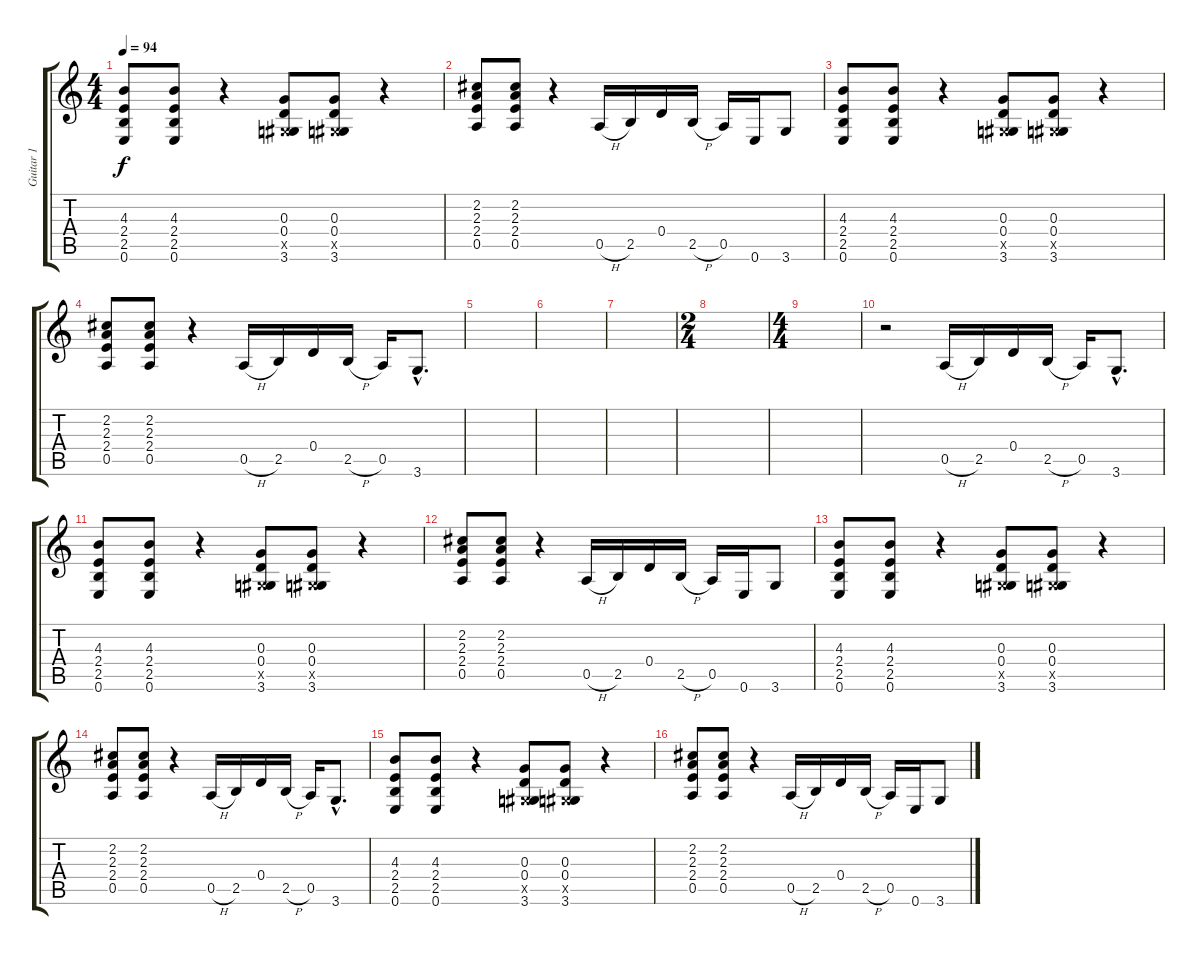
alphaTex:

\track ("Guitar 1" "Guitar 1") {instrument overdrivenguitar}
\staff {score tabs}
\tuning (E4 B3 G3 D3 A2 E2) {hide}
\ts (4 4)
\tempo 94
\clef g2
\ks c
(4.3 2.4 2.5 0.6).8{dy f} (4.3 2.4 2.5 0.6).8 r.4 (0.3 0.4 -1.5{x} 3.6).8 (0.3 0.4 -1.5{x} 3.6).8 r.4 |
(2.2 2.3 2.4 0.5).8 (2.2 2.3 2.4 0.5).8 r.4 0.5{h}.16 2.5.16 0.4.16 2.5{h}.16 0.5.16 0.6.16 3.6.8 |
(4.3 2.4 2.5 0.6).8 (4.3 2.4 2.5 0.6).8 r.4 (0.3 0.4 -1.5{x} 3.6).8 (0.3 0.4 -1.5{x} 3.6).8 r.4 |
(2.2 2.3 2.4 0.5).8 (2.2 2.3 2.4 0.5).8 r.4 0.5{h}.16 2.5.16 0.4.16 2.5{h}.16 0.5.16 3.6{hac}.8{d} |
|
|
|
\ts (2 4)
|
\ts (4 4)
|
r.2 0.5{h}.16 2.5.16 0.4.16 2.5{h}.16 0.5.16 3.6{hac}.8{d} |
(4.3 2.4 2.5 0.6).8 (4.3 2.4 2.5 0.6).8 r.4 (0.3 0.4 -1.5{x} 3.6).8 (0.3 0.4 -1.5{x} 3.6).8 r.4 |
(2.2 2.3 2.4 0.5).8 (2.2 2.3 2.4 0.5).8 r.4 0.5{h}.16 2.5.16 0.4.16 2.5{h}.16 0.5.16 0.6.16 3.6.8 |
(4.3 2.4 2.5 0.6).8 (4.3 2.4 2.5 0.6).8 r.4 (0.3 0.4 -1.5{x} 3.6).8 (0.3 0.4 -1.5{x} 3.6).8 r.4 |
(2.2 2.3 2.4 0.5).8 (2.2 2.3 2.4 0.5).8 r.4 0.5{h}.16 2.5.16 0.4.16 2.5{h}.16 0.5.16 3.6{hac}.8{d} |
(4.3 2.4 2.5 0.6).8 (4.3 2.4 2.5 0.6).8 r.4 (0.3 0.4 -1.5{x} 3.6).8 (0.3 0.4 -1.5{x} 3.6).8 r.4 |
(2.2 2.3 2.4 0.5).8 (2.2 2.3 2.4 0.5).8 r.4 0.5{h}.16 2.5.16 0.4.16 2.5{h}.16 0.5.16 0.6.16 3.6.8
